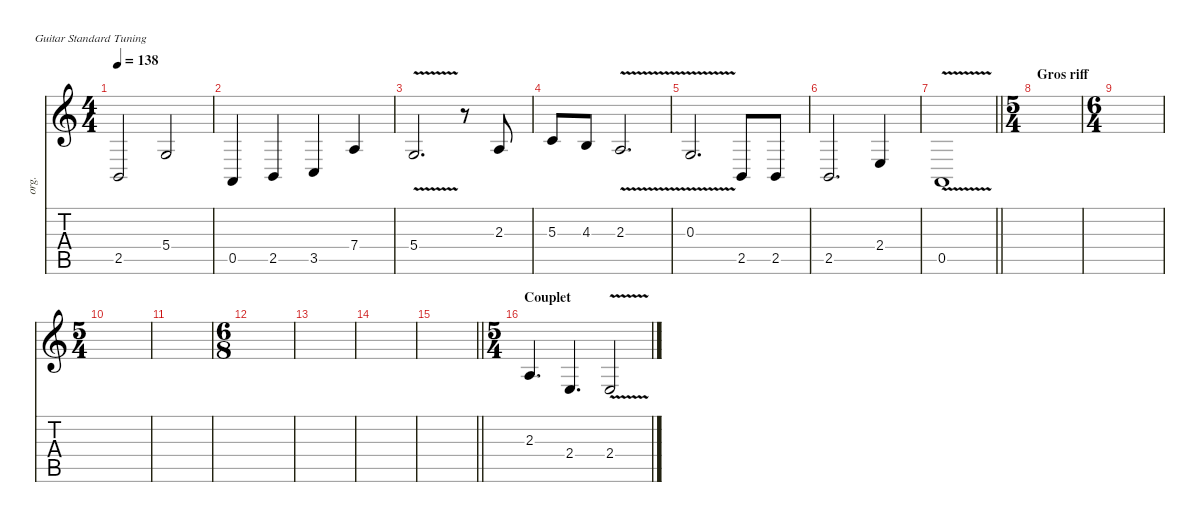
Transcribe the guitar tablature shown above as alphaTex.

\defaultSystemsLayout 4
\hideDynamics
\bracketExtendMode nobrackets
\track ("Chant" "org.") {instrument drawbarorgan}
\staff {score tabs}
\tuning (E4 B3 G3 D3 A2 E2)
\ts (4 4)
\tempo 138
\clef g2
\ks aminor
2.5.2{dy mf beam Up} 5.4.2{beam Up} |
0.5.4{beam Up} 2.5.4{beam Up} 3.5.4{beam Up} 7.4.4{beam Up} |
5.4{v}.2{d beam Up} r.8{beam Up} 2.3.8{beam Up} |
5.3.8{beam Up} 4.3.8{beam Up} 2.3{v}.2{d beam Up} |
0.3{v}.2{d beam Up} 2.5.8{beam Up} 2.5.8{beam Up} |
2.5.2{d beam Up} 2.4.4{beam Up} |
\barLineRight lightlight
0.5{v}.1{beam Up} |
\ts (5 4)
\beaming (8 6 4)
\section ("" "Gros riff")
|
\ts (6 4)
\beaming (8 6 6)
|
\ts (5 4)
\beaming (8 6 4)
|
|
\ts (6 8)
\beaming (8 3 3)
|
|
|
\barLineRight lightlight
|
\ts (5 4)
\beaming (8 6 4)
\section ("" "Couplet")
2.3.4{d dy f beam Up} 2.4.4{d beam Up} 2.4{v}.2{beam Up}
